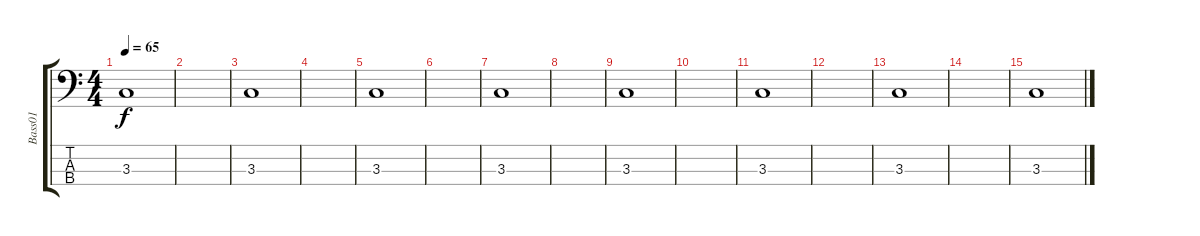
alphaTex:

\track ("Bass01" "Bass01") {instrument electricbassfinger}
\staff {score tabs}
\tuning (G2 D2 A1 E1) {hide}
\ts (4 4)
\tempo 65
\clef f4
\ks c
3.3.1{dy f} |
|
3.3.1 |
|
3.3.1 |
|
3.3.1 |
|
3.3.1 |
|
3.3.1 |
|
3.3.1 |
|
3.3.1
